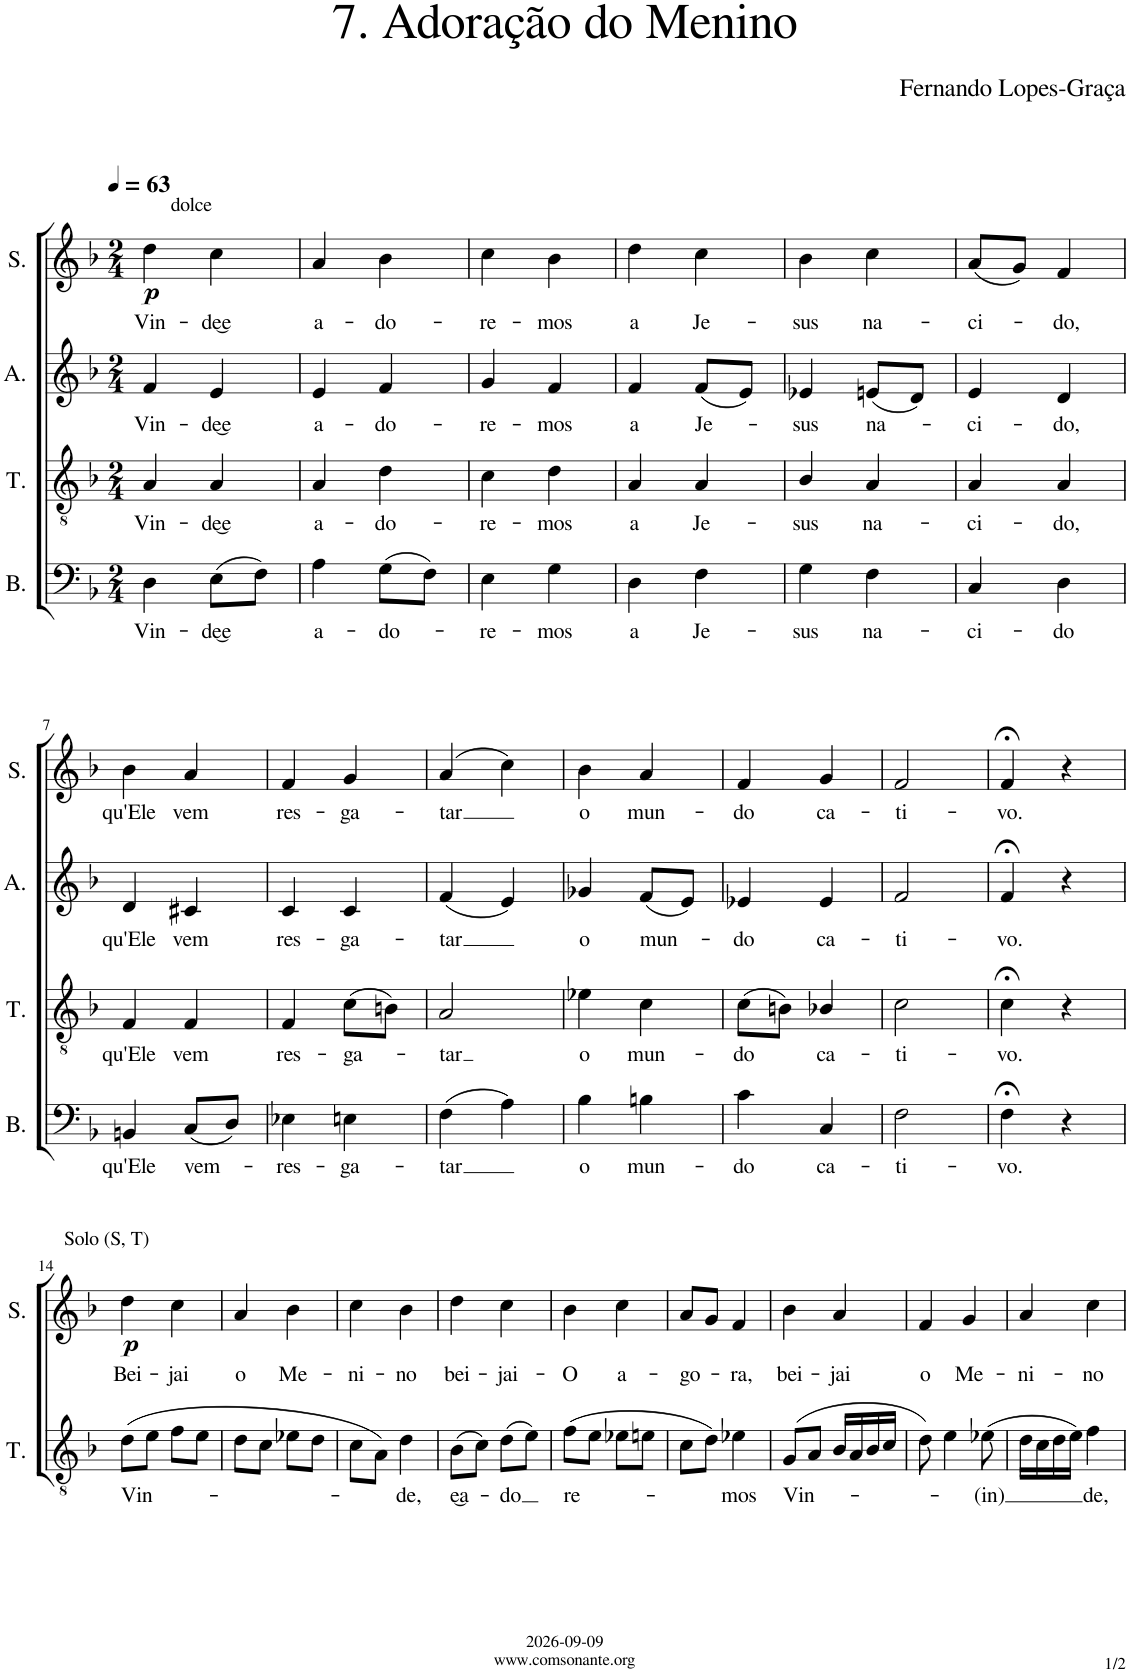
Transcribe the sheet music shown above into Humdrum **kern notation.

**kern	**text	**kern	**text	**kern	**text	**kern	**text	**dynam
*part4	*part4	*part3	*part3	*part2	*part2	*part1	*part1	*part1
*staff4	*staff4	*staff3	*staff3	*staff2	*staff2	*staff1	*staff1	*staff1
*I"B.	*	*I"T.	*	*I"A.	*	*I"S.	*	*
*I'B.	*	*I'T.	*	*I'A.	*	*I'S.	*	*
*clefF4	*	*clefGv2	*	*clefG2	*	*clefG2	*	*
*k[b-]	*	*k[b-]	*	*k[b-]	*	*k[b-]	*	*
*M2/4	*	*M2/4	*	*M2/4	*	*M2/4	*	*
*MM63	*	*MM63	*	*MM63	*	*MM63	*	*
=1	=1	=1	=1	=1	=1	=1	=1	=1
!	!LO:LY:b	!	!LO:LY:b	!	!LO:LY:b	!	!LO:LY:b	!LO:DY:b
4D\	Vin-	4A/	Vin-	4f/	Vin-	4dd\	Vin-	p
!	!	!	!	!	!	!LO:TX:a:t=dolce	!	!
!	!LO:LY:b	!	!LO:LY:b	!	!LO:LY:b	!	!LO:LY:b	!
(8E\L	-de͜e	4A/	-de͜e	4e/	-de͜e	4cc\	-de͜e	.
8F\J)	.	.	.	.	.	.	.	.
=2	=2	=2	=2	=2	=2	=2	=2	=2
!	!LO:LY:b	!	!LO:LY:b	!	!LO:LY:b	!	!LO:LY:b	!
4A\	a-	4A/	a-	4e/	a-	4a/	a-	.
!	!LO:LY:b	!	!LO:LY:b	!	!LO:LY:b	!	!LO:LY:b	!
(8G\L	-do-	4d\	-do-	4f/	-do-	4b-\	-do-	.
8F\J)	.	.	.	.	.	.	.	.
=3	=3	=3	=3	=3	=3	=3	=3	=3
!	!LO:LY:b	!	!LO:LY:b	!	!LO:LY:b	!	!LO:LY:b	!
4E\	-re-	4c\	-re-	4g/	-re-	4cc\	-re-	.
!	!LO:LY:b	!	!LO:LY:b	!	!LO:LY:b	!	!LO:LY:b	!
4G\	-mos	4d\	-mos	4f/	-mos	4b-\	-mos	.
=4	=4	=4	=4	=4	=4	=4	=4	=4
!	!LO:LY:b	!	!LO:LY:b	!	!LO:LY:b	!	!LO:LY:b	!
4D\	a	4A/	a	4f/	a	4dd\	a	.
!	!LO:LY:b	!	!LO:LY:b	!	!LO:LY:b	!	!LO:LY:b	!
4F\	Je-	4A/	Je-	(8f/L	Je-	4cc\	Je-	.
.	.	.	.	8e/J)	.	.	.	.
=5	=5	=5	=5	=5	=5	=5	=5	=5
!	!LO:LY:b	!	!LO:LY:b	!	!LO:LY:b	!	!LO:LY:b	!
4G\	-sus	4B-/	-sus	4e-X/	-sus	4b-\	-sus	.
!	!LO:LY:b	!	!LO:LY:b	!	!LO:LY:b	!	!LO:LY:b	!
4F\	na-	4A/	na-	(8en/L	na-	4cc\	na-	.
.	.	.	.	8d/J)	.	.	.	.
=6	=6	=6	=6	=6	=6	=6	=6	=6
!	!LO:LY:b	!	!LO:LY:b	!	!LO:LY:b	!	!LO:LY:b	!
4C/	-ci-	4A/	-ci-	4e/	-ci-	(8a/L	-ci-	.
.	.	.	.	.	.	8g/J)	.	.
!	!LO:LY:b	!	!LO:LY:b	!	!LO:LY:b	!	!LO:LY:b	!
4D\	-do	4A/	-do,	4d/	-do,	4f/	-do,	.
!!LO:LB:g=z
=7	=7	=7	=7	=7	=7	=7	=7	=7
!	!LO:LY:b	!	!LO:LY:b	!	!LO:LY:b	!	!LO:LY:b	!
4BBn/	qu'Ele	4F/	qu'Ele	4d/	qu'Ele	4b-\	qu'Ele	.
!	!LO:LY:b	!	!LO:LY:b	!	!LO:LY:b	!	!LO:LY:b	!
(8C/L	vem-	4F/	vem	4c#X/	vem	4a/	vem	.
8D/J)	.	.	.	.	.	.	.	.
=8	=8	=8	=8	=8	=8	=8	=8	=8
!	!LO:LY:b	!	!LO:LY:b	!	!LO:LY:b	!	!LO:LY:b	!
4E-X\	-res-	4F/	res-	4c/	res-	4f/	res-	.
!	!LO:LY:b	!	!LO:LY:b	!	!LO:LY:b	!	!LO:LY:b	!
4En\	-ga-	(8c\L	-ga-	4c/	-ga-	4g/	-ga-	.
.	.	8Bn\J)	.	.	.	.	.	.
=9	=9	=9	=9	=9	=9	=9	=9	=9
!	!LO:LY:b	!	!LO:LY:b	!	!LO:LY:b	!	!LO:LY:b	!
(4F\	-tar	2A/	-tar	(4f/	-tar	(4a/	-tar	.
4A\)	.	.	.	4e/)	.	4cc\)	.	.
=10	=10	=10	=10	=10	=10	=10	=10	=10
!	!LO:LY:b	!	!LO:LY:b	!	!LO:LY:b	!	!LO:LY:b	!
4B-\	o	4e-X\	o	4g-X/	o	4b-\	o	.
!	!LO:LY:b	!	!LO:LY:b	!	!LO:LY:b	!	!LO:LY:b	!
4Bn\	mun-	4c\	mun-	(8f/L	mun-	4a/	mun-	.
.	.	.	.	8e/J)	.	.	.	.
=11	=11	=11	=11	=11	=11	=11	=11	=11
!	!LO:LY:b	!	!LO:LY:b	!	!LO:LY:b	!	!LO:LY:b	!
4c\	-do	(8c\L	-do	4e-X/	-do	4f/	-do	.
.	.	8Bn\J)	.	.	.	.	.	.
!	!LO:LY:b	!	!LO:LY:b	!	!LO:LY:b	!	!LO:LY:b	!
4C/	ca-	4B-X/	ca-	4e-/	ca-	4g/	ca-	.
=12	=12	=12	=12	=12	=12	=12	=12	=12
!	!LO:LY:b	!	!LO:LY:b	!	!LO:LY:b	!	!LO:LY:b	!
2F\	-ti-	2c\	-ti-	2f/	-ti-	2f/	-ti-	.
=13	=13	=13	=13	=13	=13	=13	=13	=13
!	!LO:LY:b	!	!LO:LY:b	!	!LO:LY:b	!	!LO:LY:b	!
4F;<\	-vo.	4c;<\	-vo.	4f;</	-vo.	4f;</	-vo.	.
4r	.	4r	.	4r	.	4r	.	.
!!LO:LB:g=z
=14	=14	=14	=14	=14	=14	=14	=14	=14
!	!	!	!	!	!	!LO:TX:a:t=Solo (S, T)	!	!
!	!	!	!LO:LY:b	!	!	!	!LO:LY:b	!LO:DY:b
2r	.	(8d\L	Vin-	2r	.	4dd\	Bei-	p
.	.	8e\J	.	.	.	.	.	.
!	!	!	!	!	!	!	!LO:LY:b	!
.	.	8f\L	.	.	.	4cc\	-jai	.
.	.	8e\J	.	.	.	.	.	.
=15	=15	=15	=15	=15	=15	=15	=15	=15
!	!	!	!	!	!	!	!LO:LY:b	!
2r	.	8d\L	.	2r	.	4a/	o	.
.	.	8c\J	.	.	.	.	.	.
!	!	!	!	!	!	!	!LO:LY:b	!
.	.	8e-X\L	.	.	.	4b-\	Me-	.
.	.	8d\J	.	.	.	.	.	.
=16	=16	=16	=16	=16	=16	=16	=16	=16
!	!	!	!	!	!	!	!LO:LY:b	!
2r	.	8c\L	.	2r	.	4cc\	-ni-	.
.	.	8A\J)	.	.	.	.	.	.
!	!	!	!LO:LY:b	!	!	!	!LO:LY:b	!
.	.	4d\	-de,	.	.	4b-\	-no	.
=17	=17	=17	=17	=17	=17	=17	=17	=17
!	!	!	!LO:LY:b	!	!	!	!LO:LY:b	!
2r	.	(8B-\L	e͜a-	2r	.	4dd\	bei-	.
.	.	8c\J)	.	.	.	.	.	.
!	!	!	!LO:LY:b	!	!	!	!LO:LY:b	!
.	.	(8d\L	-do	.	.	4cc\	-jai-	.
.	.	8e\J)	.	.	.	.	.	.
=18	=18	=18	=18	=18	=18	=18	=18	=18
!	!	!	!LO:LY:b	!	!	!	!LO:LY:b	!
2r	.	(8f\L	re-	2r	.	4b-\	-O	.
.	.	8e\J	.	.	.	.	.	.
!	!	!	!	!	!	!	!LO:LY:b	!
.	.	8e-X\L	.	.	.	4cc\	a-	.
.	.	8en\J	.	.	.	.	.	.
=19	=19	=19	=19	=19	=19	=19	=19	=19
!	!	!	!	!	!	!	!LO:LY:b	!
2r	.	8c\L	.	2r	.	8a/L	-go-	.
.	.	8d\J)	.	.	.	8g/J	.	.
!	!	!	!LO:LY:b	!	!	!	!LO:LY:b	!
.	.	4e-X\	-mos	.	.	4f/	-ra,	.
=20	=20	=20	=20	=20	=20	=20	=20	=20
!	!	!	!LO:LY:b	!	!	!	!LO:LY:b	!
2r	.	(8G/L	Vin-	2r	.	4b-\	bei-	.
.	.	8A/J	.	.	.	.	.	.
!	!	!	!	!	!	!	!LO:LY:b	!
.	.	16B-/LL	.	.	.	4a/	-jai	.
.	.	16A/	.	.	.	.	.	.
.	.	16B-/	.	.	.	.	.	.
.	.	16c/JJ	.	.	.	.	.	.
=21	=21	=21	=21	=21	=21	=21	=21	=21
!	!	!	!	!	!	!	!LO:LY:b	!
2r	.	8d\)	.	2r	.	4f/	o	.
.	.	4e\	.	.	.	.	.	.
!	!	!	!	!	!	!	!LO:LY:b	!
.	.	.	.	.	.	4g/	Me-	.
!	!	!	!LO:LY:b	!	!	!	!	!
.	.	(8e-X\	-(in)	.	.	.	.	.
=22	=22	=22	=22	=22	=22	=22	=22	=22
!	!	!	!	!	!	!	!LO:LY:b	!
2r	.	16d\LL	.	2r	.	4a/	-ni-	.
.	.	16c\	.	.	.	.	.	.
.	.	16d\	.	.	.	.	.	.
.	.	16e\JJ)	.	.	.	.	.	.
!	!	!	!LO:LY:b	!	!	!	!LO:LY:b	!
.	.	4f\	de,	.	.	4cc\	-no	.
=	=	=	=	=	=	=	=	=
*-	*-	*-	*-	*-	*-	*-	*-	*-
